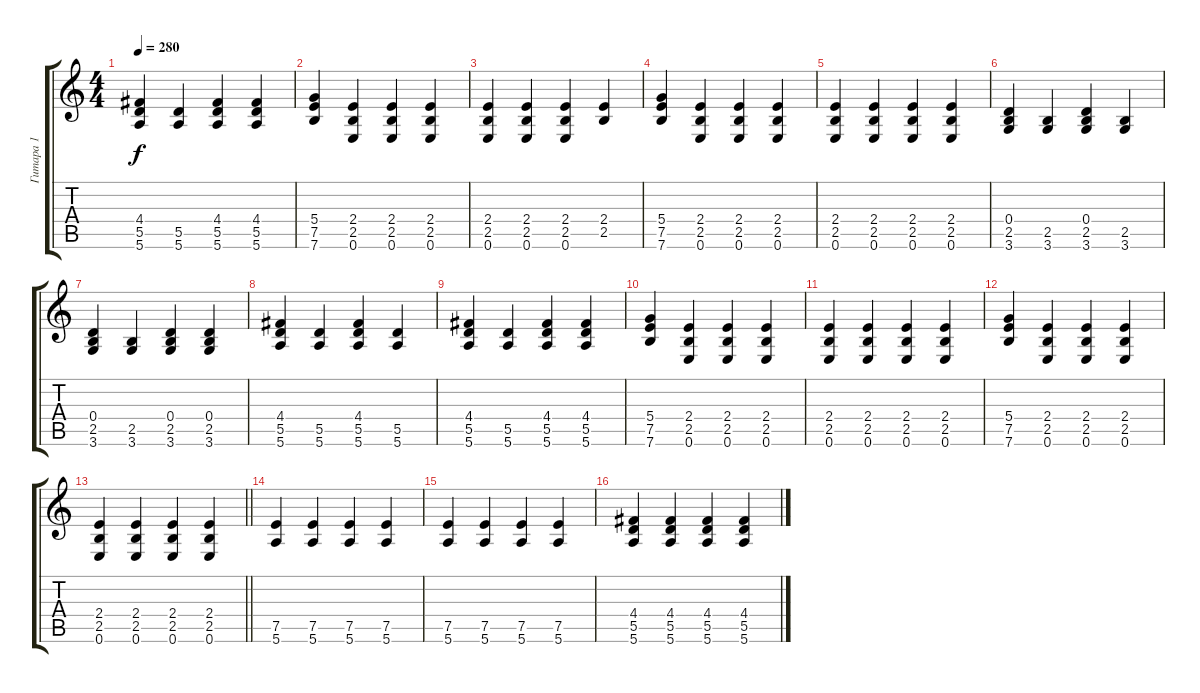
\track ("Гитара 1" "Гитара 1") {instrument distortionguitar}
\staff {score tabs}
\tuning (E4 B3 G3 D3 A2 E2) {hide}
\ts (4 4)
\tempo 280
\clef g2
\ks c
(4.4 5.5 5.6).4{dy f} (5.5 5.6).4 (4.4 5.5 5.6).4 (4.4 5.5 5.6).4 |
(5.4 7.5 7.6).4 (2.4 2.5 0.6).4 (2.4 2.5 0.6).4 (2.4 2.5 0.6).4 |
(2.4 2.5 0.6).4 (2.4 2.5 0.6).4 (2.4 2.5 0.6).4 (2.4 2.5).4 |
(5.4 7.5 7.6).4 (2.4 2.5 0.6).4 (2.4 2.5 0.6).4 (2.4 2.5 0.6).4 |
(2.4 2.5 0.6).4 (2.4 2.5 0.6).4 (2.4 2.5 0.6).4 (2.4 2.5 0.6).4 |
(0.4 2.5 3.6).4 (2.5 3.6).4 (0.4 2.5 3.6).4 (2.5 3.6).4 |
(0.4 2.5 3.6).4 (2.5 3.6).4 (0.4 2.5 3.6).4 (0.4 2.5 3.6).4 |
(4.4 5.5 5.6).4 (5.5 5.6).4 (4.4 5.5 5.6).4 (5.5 5.6).4 |
(4.4 5.5 5.6).4 (5.5 5.6).4 (4.4 5.5 5.6).4 (4.4 5.5 5.6).4 |
(5.4 7.5 7.6).4 (2.4 2.5 0.6).4 (2.4 2.5 0.6).4 (2.4 2.5 0.6).4 |
(2.4 2.5 0.6).4 (2.4 2.5 0.6).4 (2.4 2.5 0.6).4 (2.4 2.5 0.6).4 |
(5.4 7.5 7.6).4 (2.4 2.5 0.6).4 (2.4 2.5 0.6).4 (2.4 2.5 0.6).4 |
\barLineRight lightlight
(2.4 2.5 0.6).4 (2.4 2.5 0.6).4 (2.4 2.5 0.6).4 (2.4 2.5 0.6).4 |
(7.5 5.6).4 (7.5 5.6).4 (7.5 5.6).4 (7.5 5.6).4 |
(7.5 5.6).4 (7.5 5.6).4 (7.5 5.6).4 (7.5 5.6).4 |
(4.4 5.5 5.6).4 (4.4 5.5 5.6).4 (4.4 5.5 5.6).4 (4.4 5.5 5.6).4
